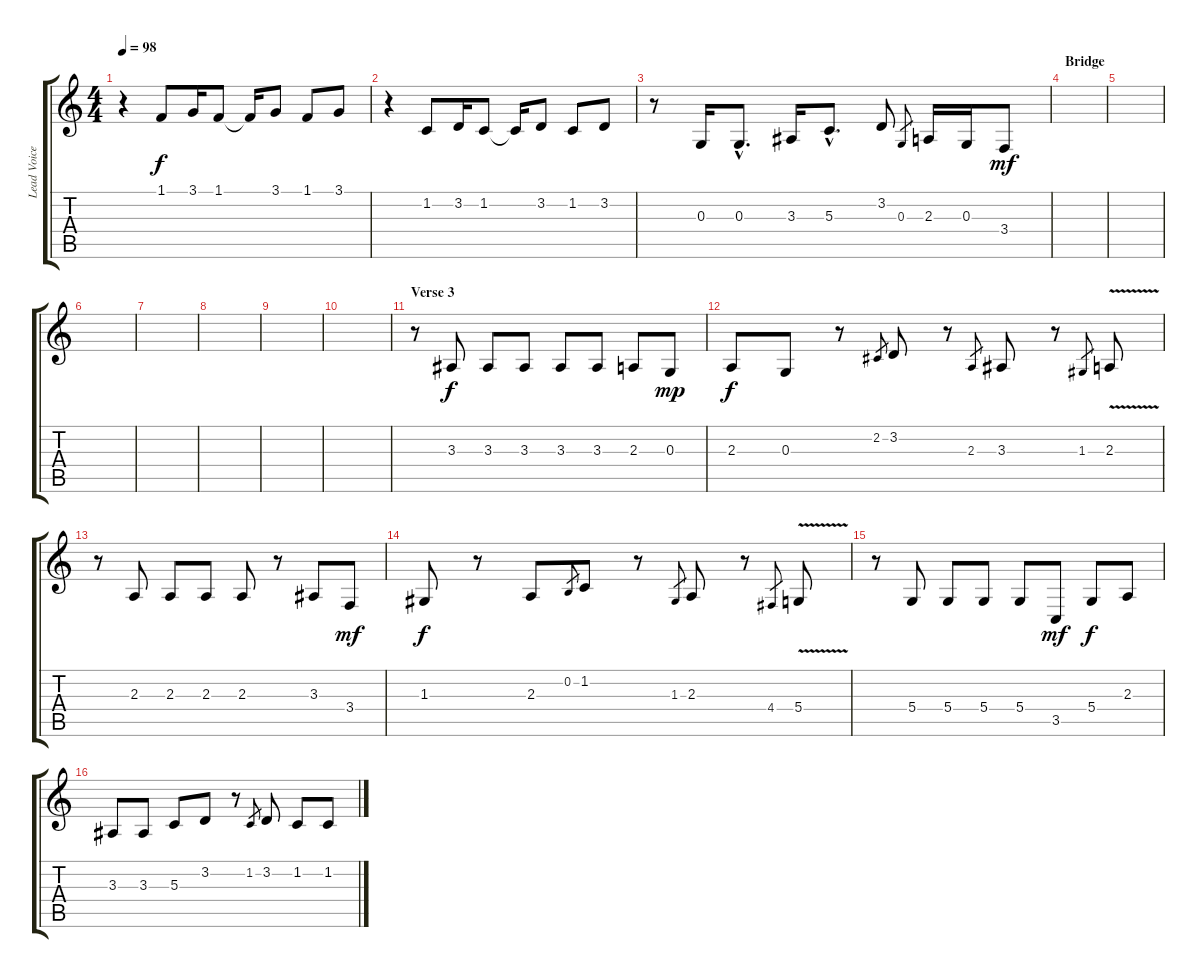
\track ("Lead Voice" "Lead Voice") {instrument flute}
\staff {score tabs}
\tuning (E4 B3 G3 D3 A2 E2) {hide}
\ts (4 4)
\tempo 98
\clef g2
\ks c
r.4{dy f} 1.1.8 3.1.16 1.1.8 1.1{t}.16 3.1.8 1.1.8 3.1.8 |
r.4 1.2.8 3.2.16 1.2.8 1.2{t}.16 3.2.8 1.2.8 3.2.8 |
r.8 0.3.16 0.3{hac}.8{d} 3.3.16 5.3{hac}.8{d} 3.2.8 0.3.8{gr} 2.3.16 0.3.16 3.4.8{dy mf} |
\section ("" "Bridge")
|
|
|
|
|
|
|
\section ("" "Verse 3")
r.8 3.3.8{dy f} 3.3.8 3.3.8 3.3.8 3.3.8 2.3.8 0.3.8{dy mp} |
2.3.8{dy f} 0.3.8 r.8 2.2.8{gr} 3.2.8 r.8 2.3.8{gr} 3.3.8 r.8 1.3.8{gr} 2.3{v}.8 |
r.8 2.3.8 2.3.8 2.3.8 2.3.8 r.8 3.3.8 3.4.8{dy mf} |
1.3.8{dy f} r.8 2.3.8 0.2.8{gr} 1.2.8 r.8 1.3.8{gr} 2.3.8 r.8 4.4.8{gr} 5.4{v}.8 |
r.8 5.4.8 5.4.8 5.4.8 5.4.8 3.5.8{dy mf} 5.4.8{dy f} 2.3.8 |
3.3.8 3.3.8 5.3.8 3.2.8 r.8 1.2.8{gr} 3.2.8 1.2.8 1.2.8
